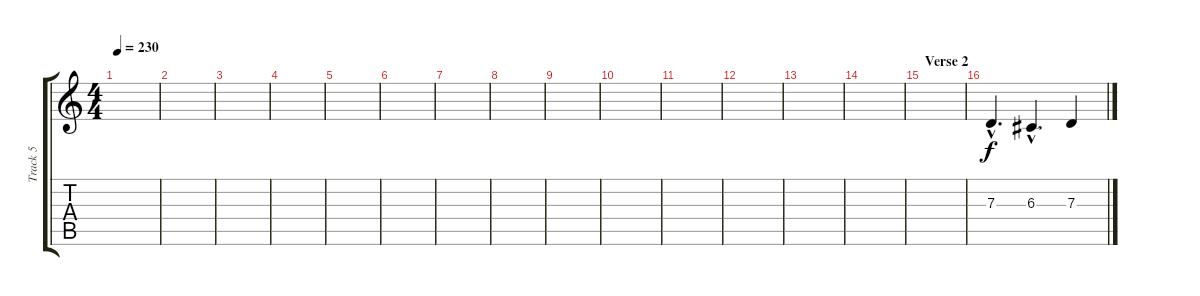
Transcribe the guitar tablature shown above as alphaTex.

\track ("Track 5" "Track 5") {instrument lead6voice}
\staff {score tabs}
\tuning (E4 B3 G3 D3 A2 E2) {hide}
\ts (4 4)
\tempo 230
\clef g2
\ks c
|
|
|
|
|
|
|
|
|
|
|
|
|
|
\section ("" "Verse 2")
|
7.3{hac}.4{d} 6.3{hac}.4{d} 7.3.4
